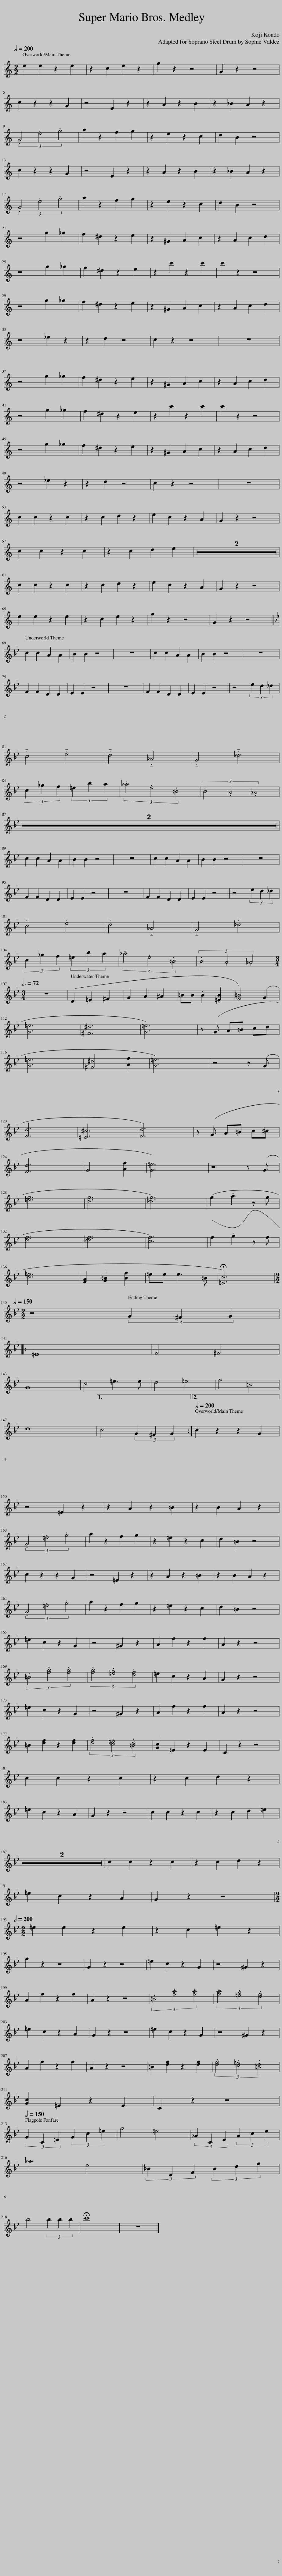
X:1
L:1/8
Q:1/2=200
M:2/2
I:linebreak $
K:C
V:1 treble
V:1
 e2 e2 z2 e2 | z2 c2 e2 z2 | g2 z2 z4 | G2 z2 z4 |$ c2 z2 z2 G2 | %5
 z4 E2 z2 | z2 A2 z2 B2 | z2 _B2 A2 z2 |$ (3.G4 .e4 .g4 | a2 z2 f2 g2 | %10
 z2 e2 z2 c2 | d2 B2 z4 |$ c2 z2 z2 G2 | z4 E2 z2 | z2 A2 z2 B2 | %15
 z2 _B2 A2 z2 |$ (3.G4 .e4 .g4 | a2 z2 f2 g2 | z2 e2 z2 c2 | d2 B2 z4 |$ %20
 z4 g2 _g2 | f2 ^d2 z2 e2 | z2 ^G2 A2 c2 | z2 A2 c2 d2 |$ z4 g2 _g2 | %25
 f2 ^d2 z2 e2 | z2 c'2 z2 c'2 | c'2 z2 z4 |$ z4 g2 _g2 | f2 ^d2 z2 e2 | %30
 z2 ^G2 A2 c2 | z2 A2 c2 d2 |$ z4 _e2 z2 | z2 d2 z4 | c2 z2 z4 | %35
 z8 |$ z4 g2 _g2 | f2 ^d2 z2 e2 | z2 ^G2 A2 c2 | z2 A2 c2 d2 |$ %40
 z4 g2 _g2 | f2 ^d2 z2 e2 | z2 c'2 z2 c'2 | c'2 z2 z4 |$ z4 g2 _g2 | %45
 f2 ^d2 z2 e2 | z2 ^G2 A2 c2 | z2 A2 c2 d2 |$ z4 _e2 z2 | z2 d2 z4 | %50
 c2 z2 z4 | z8 |$ c2 c2 z2 c2 | z2 c2 d2 z2 | e2 c2 z2 A2 | %55
 G2 z2 z4 |$ c2 c2 z2 c2 | z2 c2 d2 e2 | z8 | z8 |$ %60
 c2 c2 z2 c2 | z2 c2 d2 z2 | e2 c2 z2 A2 | G2 z2 z4 |$ e2 e2 z2 e2 | %65
 z2 c2 e2 z2 | g2 z2 z4 | G2 z2 z4 ||$[K:Bb] c2 c2 A2 A2 | B2 B2 z4 | %70
 z8 | c2 c2 A2 A2 | B2 B2 z4 | z8 |$ F2 F2 D2 D2 | %75
 E2 E2 z4 | z8 | F2 F2 D2 D2 | E2 E2 z4 | z4 (3e2 d2 _d2 |$ %80
 !tenuto!.c4 !tenuto!.e4 | !tenuto!.d4 !tenuto!._A4 | !tenuto!.G4 !tenuto!._d4 |$ (3c2 _g2 f2 (3=e2 b2 a2 | (3._a4 .e4 .=B4 | %85
 (3.B4 .A4 ._A4 |$ z8 | z8 |$ c2 c2 A2 A2 | B2 B2 z4 | %90
 z8 | c2 c2 A2 A2 | B2 B2 z4 | z8 |$ F2 F2 D2 D2 | %95
 E2 E2 z4 | z8 | F2 F2 D2 D2 | E2 E2 z4 | z4 (3e2 d2 _d2 |$ %100
 !tenuto!.c4 !tenuto!.e4 | !tenuto!.d4 !tenuto!._A4 | !tenuto!.G4 !tenuto!._d4 |$ (3c2 _g2 f2 (3=e2 b2 a2 | (3._a4 .e4 .=B4 | %105
 (3.B4 .A4 ._A4 |$[M:3/4][Q:3/4=72] z6 | (D2 =E2 ^F2 | G2 A2 ^A2 | =BB .B2 .[=EB]2 | %110
 [F=B]4) (G2 |$ [G=e]6 | [^F^d]6 | [G=e]6) | z (G A=B cd |$ %115
 [G=e]6 | [^F^d]4 [Af]2 | [G=e]6) | z4 z (G |$ [Fd]6 | %120
 [=E^c]6 | [Fd]6) | z (G A=B c^c |$ [Fd]6 | G4 [Af]2 | %125
 [G=e]6) | z4 z (G |$ [=eg]6 | [dg]6 | [_dg]6) | %130
 (g2 .a2 z g |$ [df]6 | [_df]6 | [cf]6) | (f2 .g2 z f |$ %135
 [c=e]6 | [FA]2 [G=B]2 [Bf]2 | =ee e3 =B | !fermata![=Ec]6) |$[M:2/2][Q:1/2=150] z4 (3G2 ^F2 G2 |:$ %140
 =E8 | F4 ^F4 |$ G8 | c4 =e3 e | d4 =e4 | %145
 f4 =B4 |$ d8 |1 c4 (3G2 ^F2 G2 :|2[Q:1/2=200] c2 z2 z2 G2 ||$ z4 =E2 z2 | %150
 z2 A2 z2 =B2 | z2 B2 A2 z2 |$ (3.G4 .=e4 .g4 | a2 z2 f2 g2 | z2 =e2 z2 c2 | %155
 d2 =B2 z4 |$ c2 z2 z2 G2 | z4 =E2 z2 | z2 A2 z2 =B2 | z2 B2 A2 z2 |$ %160
 (3.G4 .=e4 .g4 | a2 z2 f2 g2 | z2 =e2 z2 c2 | d2 =B2 z4 |$ =e2 c2 z2 G2 | %165
 z4 ^G2 z2 | A2 f2 z2 f2 | A2 z2 z4 |$ (3.=B4 .[fa]4 .[fa]4 | (3.[fa]4 .[=eg]4 .[df]4 | %170
 =e2 c2 z2 A2 | G2 z2 z4 |$ =e2 c2 z2 G2 | z4 ^G2 z2 | A2 f2 z2 f2 | %175
 A2 z2 z4 |$ =B2 [df]2 z2 [df]2 | (3.[df]4 .[c=e]4 .[=Bd]4 | [Gc]2 =E2 z2 E2 | C2 z2 z4 |$ %180
 c2 c2 z2 c2 | z2 c2 d2 z2 |$ =e2 c2 z2 A2 | G2 z2 z4 | c2 c2 z2 c2 | %185
 z2 c2 d2 =e2 |$ z8 | z8 | c2 c2 z2 c2 | z2 c2 d2 z2 |$ %190
 =e2 c2 z2 A2 | G2 z2 z4 |$[M:2/2][Q:1/2=200] =e2 e2 z2 e2 | z2 c2 =e2 z2 |$ g2 z2 z4 | %195
 G2 z2 z4 | =e2 c2 z2 G2 | z4 ^G2 z2 |$ A2 f2 z2 f2 | A2 z2 z4 | %200
 (3.=B4 .[fa]4 .[fa]4 | (3.[fa]4 .[=eg]4 .[df]4 |$ =e2 c2 z2 A2 | G2 z2 z4 | =e2 c2 z2 G2 | %205
 z4 ^G2 z2 |$ A2 f2 z2 f2 | A2 z2 z4 | =B2 [df]2 z2 [df]2 | (3.[df]4 .[c=e]4 .[=Bd]4 |$ %210
 [Gc]2 =E2 z2 E2 | C2 z2 z4 |$[Q:1/2=150] (3G2 C2 =E2 (3G2 c2 =e2 | g4 =e4 | (3_A2 C2 E2 (3A2 c2 e2 |$ %215
 _a4 e4 | (3_B2 D2 F2 (3B2 d2 f2 |$ b4 (3b2 b2 b2 | !fermata!c'8 | z8 |] %220
